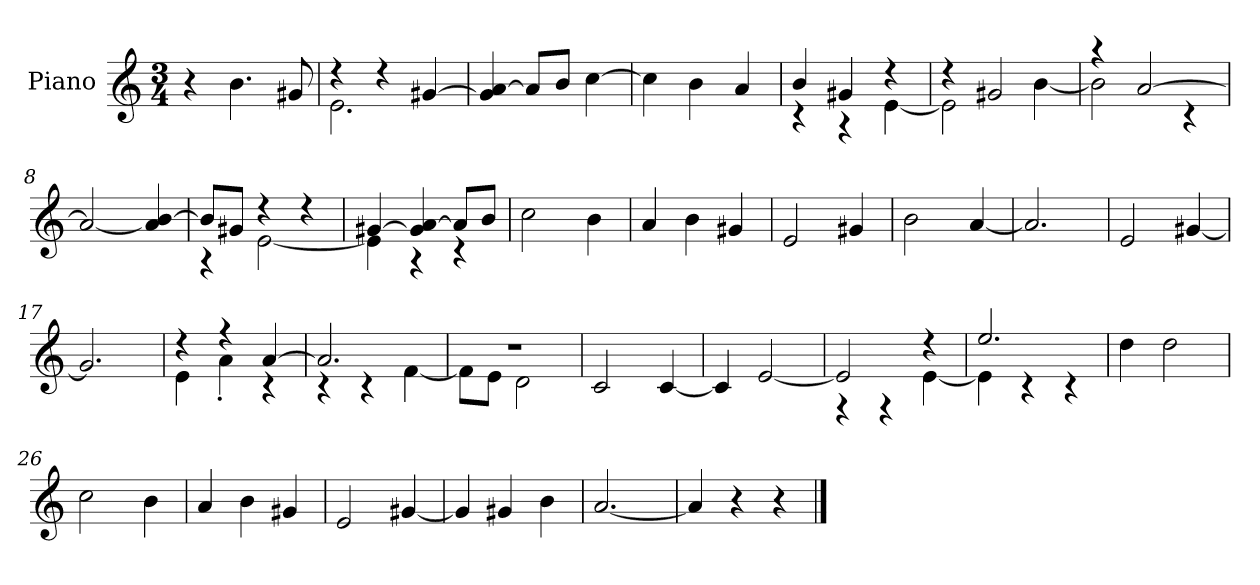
**kern
*part1
*staff1
*I"Piano
*I'P-no
*clefG2
*k[]
*M3/4
*MM178
=1
4r
4.b\
8g#X/
=2
*^
4r	2.e\
4r	.
[4g#X/	.
*v	*v
=3
4g#/] [4a/
8a/L]
8b/J
[4cc\
=4
4cc\]
4b\
4a/
=5
*^
4b/	4r
4g#X/	4r
4r	[4e\
=6	=6
4r	2e\]
2g#X/	.
.	[4b\
=7	=7
4r	2b\]
[2a/	.
.	4r
*v	*v
=8
2a/_
4a/] [4b/
=9
*^
8b/L]	4r
8g#X/J	.
4r	[2e\
4r	.
!!LO:LB:g=z	!!
=10	=10
[4g#X/	4e\]
4g#/] [4a/	4r
8a/L]	4r
8b/J	.
*v	*v
=11
2cc\
4b\
=12
4a/
4b\
4g#X/
=13
2e/
4g#X/
=14
2b\
[4a/
=15
2.a/]
=16
2e/
[4g#X/
=17
2.g#/]
=18
*^
4r	4e\
4r	4a'\
[4a/	4r
=19	=19
2.a/]	4r
.	4r
.	[4f\
=20	=20
2.r	8f\L]
.	8e\J
.	2d\
*v	*v
!!LO:LB:g=z
=21
2c/
[4c/
=22
4c/]
[2e/
=23
*^
2e/]	4r
.	4r
4r	[4e\
=24	=24
2.ee/	4e\]
.	4r
.	4r
*v	*v
=25
4dd\
2dd\
=26
2cc\
4b\
=27
4a/
4b\
4g#X/
=28
2e/
[4g#X/
=29
4g#/]
4g#X/
4b\
=30
[2.a/
=31
4a/]
4r
4r
==
*-
